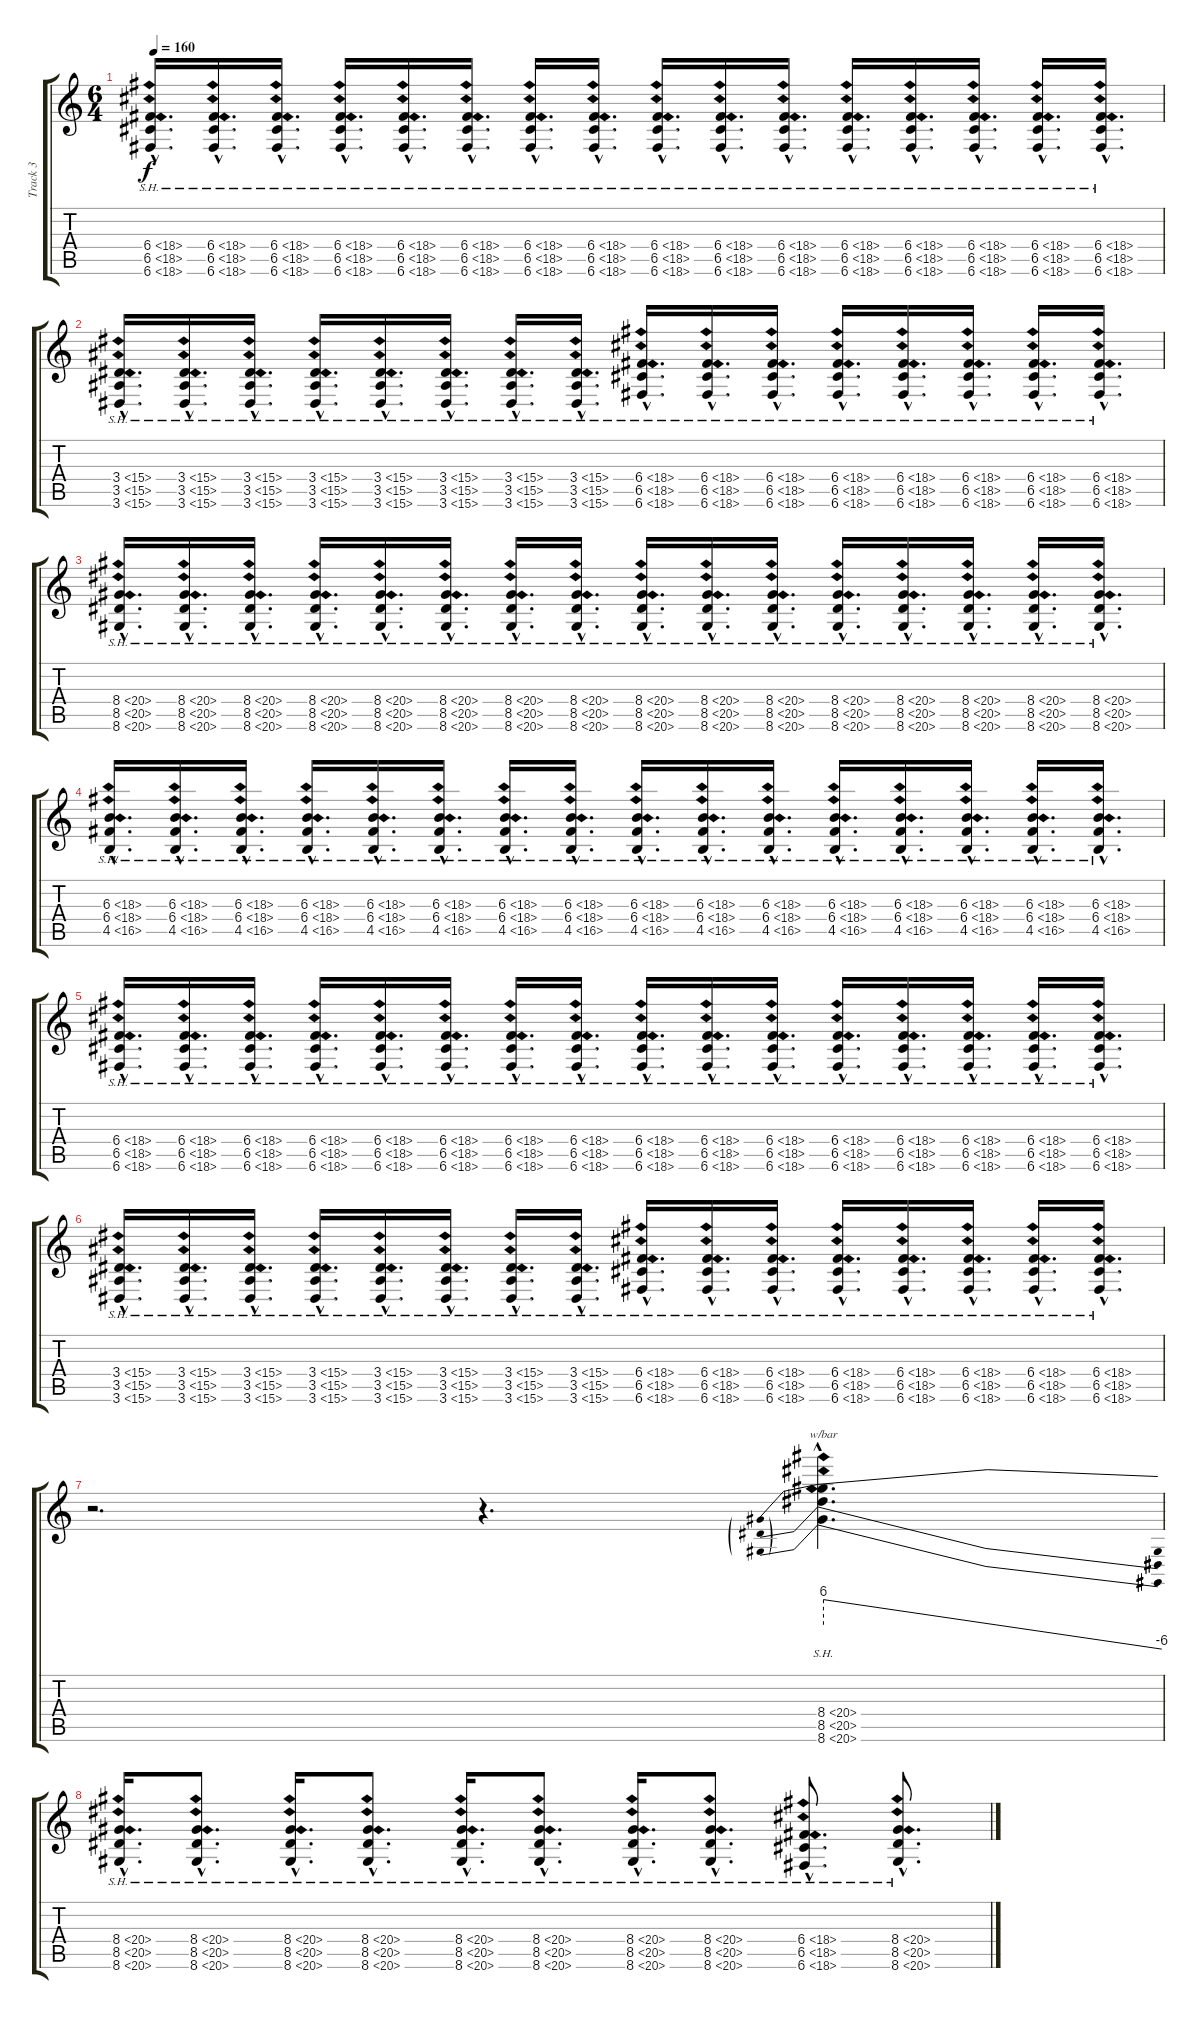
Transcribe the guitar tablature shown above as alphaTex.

\track ("Track 3" "Track 3") {instrument overdrivenguitar}
\staff {score tabs}
\tuning (D4 A3 F3 C3 G2 C2) {hide}
\ts (6 4)
\tempo 160
\clef g2
\ks c
(6.4{sh 12 hac} 6.5{sh 12 hac} 6.6{sh 12 hac}).16{d dy f} (6.4{sh 12 hac} 6.5{sh 12 hac} 6.6{sh 12 hac}).16{d} (6.4{sh 12 hac} 6.5{sh 12 hac} 6.6{sh 12 hac}).16{d} (6.4{sh 12 hac} 6.5{sh 12 hac} 6.6{sh 12 hac}).16{d} (6.4{sh 12 hac} 6.5{sh 12 hac} 6.6{sh 12 hac}).16{d} (6.4{sh 12 hac} 6.5{sh 12 hac} 6.6{sh 12 hac}).16{d} (6.4{sh 12 hac} 6.5{sh 12 hac} 6.6{sh 12 hac}).16{d} (6.4{sh 12 hac} 6.5{sh 12 hac} 6.6{sh 12 hac}).16{d} (6.4{sh 12 hac} 6.5{sh 12 hac} 6.6{sh 12 hac}).16{d} (6.4{sh 12 hac} 6.5{sh 12 hac} 6.6{sh 12 hac}).16{d} (6.4{sh 12 hac} 6.5{sh 12 hac} 6.6{sh 12 hac}).16{d} (6.4{sh 12 hac} 6.5{sh 12 hac} 6.6{sh 12 hac}).16{d} (6.4{sh 12 hac} 6.5{sh 12 hac} 6.6{sh 12 hac}).16{d} (6.4{sh 12 hac} 6.5{sh 12 hac} 6.6{sh 12 hac}).16{d} (6.4{sh 12 hac} 6.5{sh 12 hac} 6.6{sh 12 hac}).16{d} (6.4{sh 12 hac} 6.5{sh 12 hac} 6.6{sh 12 hac}).16{d} |
(3.4{sh 12 hac} 3.5{sh 12 hac} 3.6{sh 12 hac}).16{d} (3.4{sh 12 hac} 3.5{sh 12 hac} 3.6{sh 12 hac}).16{d} (3.4{sh 12 hac} 3.5{sh 12 hac} 3.6{sh 12 hac}).16{d} (3.4{sh 12 hac} 3.5{sh 12 hac} 3.6{sh 12 hac}).16{d} (3.4{sh 12 hac} 3.5{sh 12 hac} 3.6{sh 12 hac}).16{d} (3.4{sh 12 hac} 3.5{sh 12 hac} 3.6{sh 12 hac}).16{d} (3.4{sh 12 hac} 3.5{sh 12 hac} 3.6{sh 12 hac}).16{d} (3.4{sh 12 hac} 3.5{sh 12 hac} 3.6{sh 12 hac}).16{d} (6.4{sh 12 hac} 6.5{sh 12 hac} 6.6{sh 12 hac}).16{d} (6.4{sh 12 hac} 6.5{sh 12 hac} 6.6{sh 12 hac}).16{d} (6.4{sh 12 hac} 6.5{sh 12 hac} 6.6{sh 12 hac}).16{d} (6.4{sh 12 hac} 6.5{sh 12 hac} 6.6{sh 12 hac}).16{d} (6.4{sh 12 hac} 6.5{sh 12 hac} 6.6{sh 12 hac}).16{d} (6.4{sh 12 hac} 6.5{sh 12 hac} 6.6{sh 12 hac}).16{d} (6.4{sh 12 hac} 6.5{sh 12 hac} 6.6{sh 12 hac}).16{d} (6.4{sh 12 hac} 6.5{sh 12 hac} 6.6{sh 12 hac}).16{d} |
(8.4{sh 12 hac} 8.5{sh 12 hac} 8.6{sh 12 hac}).16{d} (8.4{sh 12 hac} 8.5{sh 12 hac} 8.6{sh 12 hac}).16{d} (8.4{sh 12 hac} 8.5{sh 12 hac} 8.6{sh 12 hac}).16{d} (8.4{sh 12 hac} 8.5{sh 12 hac} 8.6{sh 12 hac}).16{d} (8.4{sh 12 hac} 8.5{sh 12 hac} 8.6{sh 12 hac}).16{d} (8.4{sh 12 hac} 8.5{sh 12 hac} 8.6{sh 12 hac}).16{d} (8.4{sh 12 hac} 8.5{sh 12 hac} 8.6{sh 12 hac}).16{d} (8.4{sh 12 hac} 8.5{sh 12 hac} 8.6{sh 12 hac}).16{d} (8.4{sh 12 hac} 8.5{sh 12 hac} 8.6{sh 12 hac}).16{d} (8.4{sh 12 hac} 8.5{sh 12 hac} 8.6{sh 12 hac}).16{d} (8.4{sh 12 hac} 8.5{sh 12 hac} 8.6{sh 12 hac}).16{d} (8.4{sh 12 hac} 8.5{sh 12 hac} 8.6{sh 12 hac}).16{d} (8.4{sh 12 hac} 8.5{sh 12 hac} 8.6{sh 12 hac}).16{d} (8.4{sh 12 hac} 8.5{sh 12 hac} 8.6{sh 12 hac}).16{d} (8.4{sh 12 hac} 8.5{sh 12 hac} 8.6{sh 12 hac}).16{d} (8.4{sh 12 hac} 8.5{sh 12 hac} 8.6{sh 12 hac}).16{d} |
(6.3{sh 12 hac} 6.4{sh 12 hac} 4.5{sh 12 hac}).16{d} (6.3{sh 12 hac} 6.4{sh 12 hac} 4.5{sh 12 hac}).16{d} (6.3{sh 12 hac} 6.4{sh 12 hac} 4.5{sh 12 hac}).16{d} (6.3{sh 12 hac} 6.4{sh 12 hac} 4.5{sh 12 hac}).16{d} (6.3{sh 12 hac} 6.4{sh 12 hac} 4.5{sh 12 hac}).16{d} (6.3{sh 12 hac} 6.4{sh 12 hac} 4.5{sh 12 hac}).16{d} (6.3{sh 12 hac} 6.4{sh 12 hac} 4.5{sh 12 hac}).16{d} (6.3{sh 12 hac} 6.4{sh 12 hac} 4.5{sh 12 hac}).16{d} (6.3{sh 12 hac} 6.4{sh 12 hac} 4.5{sh 12 hac}).16{d} (6.3{sh 12 hac} 6.4{sh 12 hac} 4.5{sh 12 hac}).16{d} (6.3{sh 12 hac} 6.4{sh 12 hac} 4.5{sh 12 hac}).16{d} (6.3{sh 12 hac} 6.4{sh 12 hac} 4.5{sh 12 hac}).16{d} (6.3{sh 12 hac} 6.4{sh 12 hac} 4.5{sh 12 hac}).16{d} (6.3{sh 12 hac} 6.4{sh 12 hac} 4.5{sh 12 hac}).16{d} (6.3{sh 12 hac} 6.4{sh 12 hac} 4.5{sh 12 hac}).16{d} (6.3{sh 12 hac} 6.4{sh 12 hac} 4.5{sh 12 hac}).16{d} |
(6.4{sh 12 hac} 6.5{sh 12 hac} 6.6{sh 12 hac}).16{d} (6.4{sh 12 hac} 6.5{sh 12 hac} 6.6{sh 12 hac}).16{d} (6.4{sh 12 hac} 6.5{sh 12 hac} 6.6{sh 12 hac}).16{d} (6.4{sh 12 hac} 6.5{sh 12 hac} 6.6{sh 12 hac}).16{d} (6.4{sh 12 hac} 6.5{sh 12 hac} 6.6{sh 12 hac}).16{d} (6.4{sh 12 hac} 6.5{sh 12 hac} 6.6{sh 12 hac}).16{d} (6.4{sh 12 hac} 6.5{sh 12 hac} 6.6{sh 12 hac}).16{d} (6.4{sh 12 hac} 6.5{sh 12 hac} 6.6{sh 12 hac}).16{d} (6.4{sh 12 hac} 6.5{sh 12 hac} 6.6{sh 12 hac}).16{d} (6.4{sh 12 hac} 6.5{sh 12 hac} 6.6{sh 12 hac}).16{d} (6.4{sh 12 hac} 6.5{sh 12 hac} 6.6{sh 12 hac}).16{d} (6.4{sh 12 hac} 6.5{sh 12 hac} 6.6{sh 12 hac}).16{d} (6.4{sh 12 hac} 6.5{sh 12 hac} 6.6{sh 12 hac}).16{d} (6.4{sh 12 hac} 6.5{sh 12 hac} 6.6{sh 12 hac}).16{d} (6.4{sh 12 hac} 6.5{sh 12 hac} 6.6{sh 12 hac}).16{d} (6.4{sh 12 hac} 6.5{sh 12 hac} 6.6{sh 12 hac}).16{d} |
(3.4{sh 12 hac} 3.5{sh 12 hac} 3.6{sh 12 hac}).16{d} (3.4{sh 12 hac} 3.5{sh 12 hac} 3.6{sh 12 hac}).16{d} (3.4{sh 12 hac} 3.5{sh 12 hac} 3.6{sh 12 hac}).16{d} (3.4{sh 12 hac} 3.5{sh 12 hac} 3.6{sh 12 hac}).16{d} (3.4{sh 12 hac} 3.5{sh 12 hac} 3.6{sh 12 hac}).16{d} (3.4{sh 12 hac} 3.5{sh 12 hac} 3.6{sh 12 hac}).16{d} (3.4{sh 12 hac} 3.5{sh 12 hac} 3.6{sh 12 hac}).16{d} (3.4{sh 12 hac} 3.5{sh 12 hac} 3.6{sh 12 hac}).16{d} (6.4{sh 12 hac} 6.5{sh 12 hac} 6.6{sh 12 hac}).16{d} (6.4{sh 12 hac} 6.5{sh 12 hac} 6.6{sh 12 hac}).16{d} (6.4{sh 12 hac} 6.5{sh 12 hac} 6.6{sh 12 hac}).16{d} (6.4{sh 12 hac} 6.5{sh 12 hac} 6.6{sh 12 hac}).16{d} (6.4{sh 12 hac} 6.5{sh 12 hac} 6.6{sh 12 hac}).16{d} (6.4{sh 12 hac} 6.5{sh 12 hac} 6.6{sh 12 hac}).16{d} (6.4{sh 12 hac} 6.5{sh 12 hac} 6.6{sh 12 hac}).16{d} (6.4{sh 12 hac} 6.5{sh 12 hac} 6.6{sh 12 hac}).16{d} |
r.2{d} r.4{d} (8.4{sh 12 hac} 8.5{sh 12 hac} 8.6{sh 12 hac}).4{d tbe (predivedive default 0 24 60 -24)} |
(8.4{sh 12 hac} 8.5{sh 12 hac} 8.6{sh 12 hac}).16{d} (8.4{sh 12 hac} 8.5{sh 12 hac} 8.6{sh 12 hac}).8{d} (8.4{sh 12 hac} 8.5{sh 12 hac} 8.6{sh 12 hac}).16{d} (8.4{sh 12 hac} 8.5{sh 12 hac} 8.6{sh 12 hac}).8{d} (8.4{sh 12 hac} 8.5{sh 12 hac} 8.6{sh 12 hac}).16{d} (8.4{sh 12 hac} 8.5{sh 12 hac} 8.6{sh 12 hac}).8{d} (8.4{sh 12 hac} 8.5{sh 12 hac} 8.6{sh 12 hac}).16{d} (8.4{sh 12 hac} 8.5{sh 12 hac} 8.6{sh 12 hac}).8{d} (6.4{sh 12 hac} 6.5{sh 12 hac} 6.6{sh 12 hac}).8{d} (8.4{sh 12 hac} 8.5{sh 12 hac} 8.6{sh 12 hac}).8{d}
